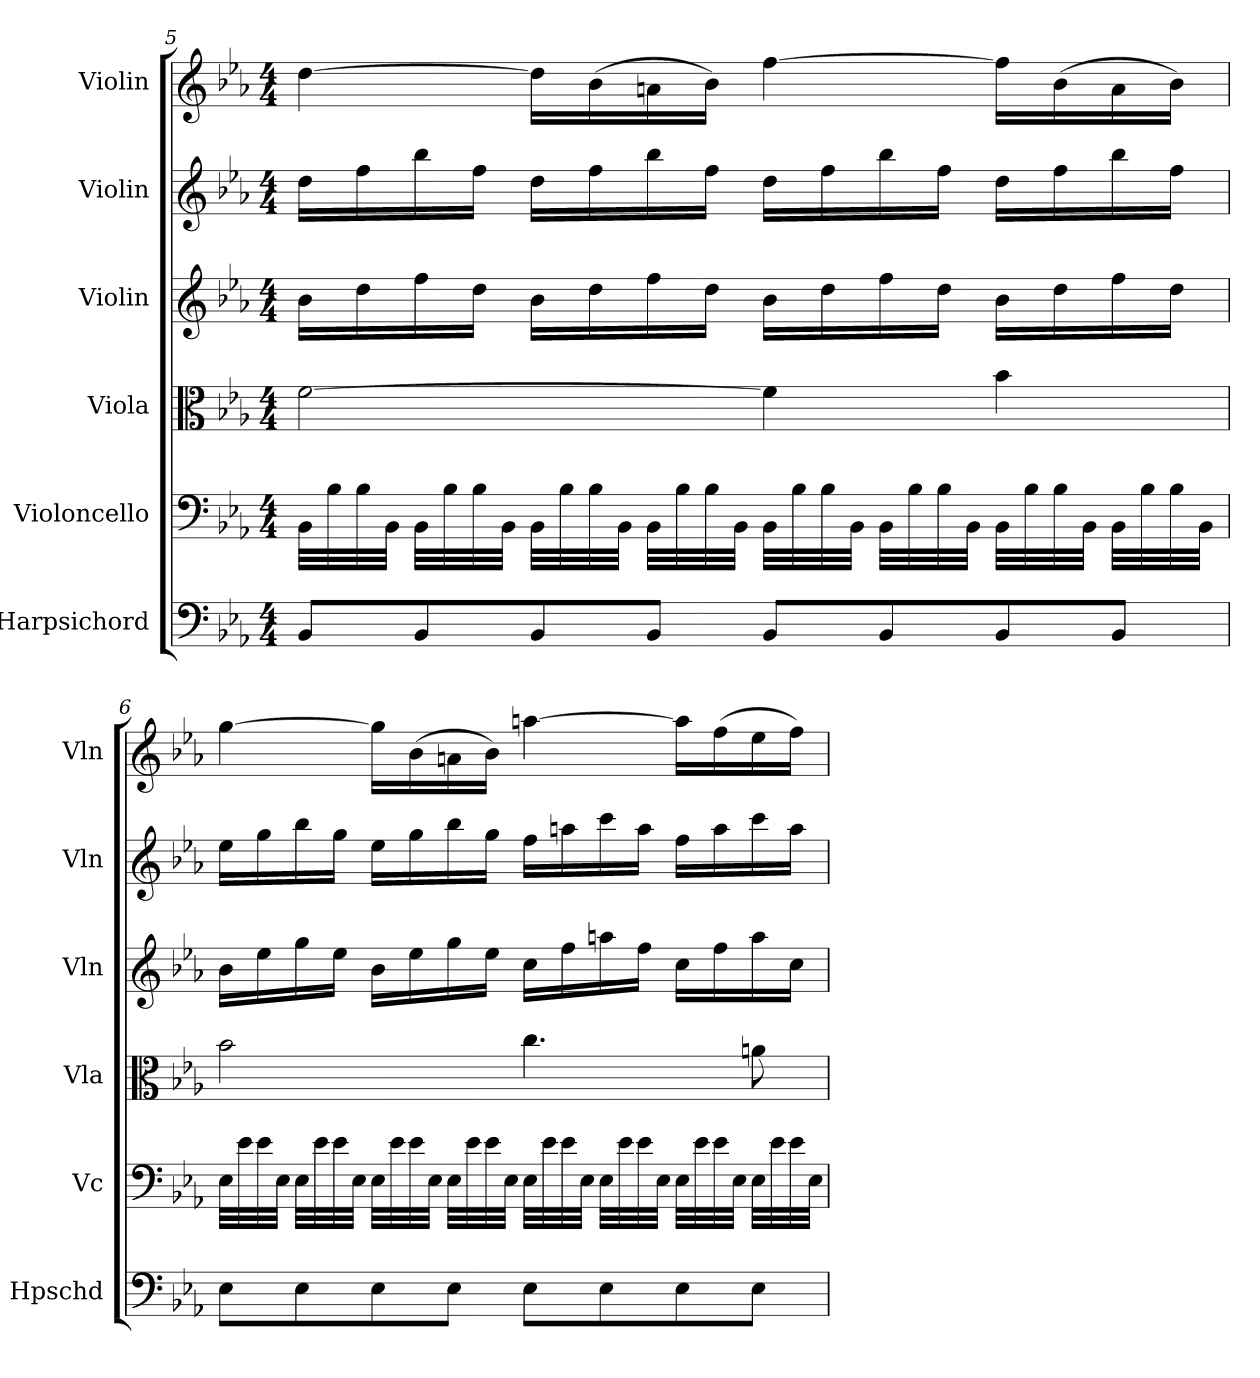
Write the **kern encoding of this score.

**kern	**kern	**kern	**kern	**kern	**kern
*part6	*part5	*part4	*part3	*part2	*part1
*staff6	*staff5	*staff4	*staff3	*staff2	*staff1
*I"Harpsichord	*I"Violoncello	*I"Viola	*I"Violin	*I"Violin	*I"Violin
*I'Hpschd	*I'Vc	*I'Vla	*I'Vln	*I'Vln	*I'Vln
*clefF4	*clefF4	*clefC3	*clefG2	*clefG2	*clefG2
*k[b-e-a-]	*k[b-e-a-]	*k[b-e-a-]	*k[b-e-a-]	*k[b-e-a-]	*k[b-e-a-]
*E-:	*E-:	*E-:	*E-:	*E-:	*E-:
*M4/4	*M4/4	*M4/4	*M4/4	*M4/4	*M4/4
=5	=5	=5	=5	=5	=5
8BB-/L	32BB-\LLL	[2f\	16b-\LL	16dd\LL	[4dd\
.	32B-\	.	.	.	.
.	32B-\	.	16dd\	16ff\	.
.	32BB-\JJJ	.	.	.	.
8BB-/	32BB-\LLL	.	16ff\	16bb-\	.
.	32B-\	.	.	.	.
.	32B-\	.	16dd\JJ	16ff\JJ	.
.	32BB-\JJJ	.	.	.	.
8BB-/	32BB-\LLL	.	16b-\LL	16dd\LL	16dd\LL]
.	32B-\	.	.	.	.
.	32B-\	.	16dd\	16ff\	(16b-\
.	32BB-\JJJ	.	.	.	.
8BB-/J	32BB-\LLL	.	16ff\	16bb-\	16an\
.	32B-\	.	.	.	.
.	32B-\	.	16dd\JJ	16ff\JJ	16b-\JJ)
.	32BB-\JJJ	.	.	.	.
8BB-/L	32BB-\LLL	4f\]	16b-\LL	16dd\LL	[4ff\
.	32B-\	.	.	.	.
.	32B-\	.	16dd\	16ff\	.
.	32BB-\JJJ	.	.	.	.
8BB-/	32BB-\LLL	.	16ff\	16bb-\	.
.	32B-\	.	.	.	.
.	32B-\	.	16dd\JJ	16ff\JJ	.
.	32BB-\JJJ	.	.	.	.
8BB-/	32BB-\LLL	4b-\	16b-\LL	16dd\LL	16ff\LL]
.	32B-\	.	.	.	.
.	32B-\	.	16dd\	16ff\	(16b-\
.	32BB-\JJJ	.	.	.	.
8BB-/J	32BB-\LLL	.	16ff\	16bb-\	16a\
.	32B-\	.	.	.	.
.	32B-\	.	16dd\JJ	16ff\JJ	16b-\JJ)
.	32BB-\JJJ	.	.	.	.
=6	=6	=6	=6	=6	=6
8E-\L	32E-\LLL	2b-\	16b-\LL	16ee-\LL	[4gg\
.	32e-\	.	.	.	.
.	32e-\	.	16ee-\	16gg\	.
.	32E-\JJJ	.	.	.	.
8E-\	32E-\LLL	.	16gg\	16bb-\	.
.	32e-\	.	.	.	.
.	32e-\	.	16ee-\JJ	16gg\JJ	.
.	32E-\JJJ	.	.	.	.
8E-\	32E-\LLL	.	16b-\LL	16ee-\LL	16gg\LL]
.	32e-\	.	.	.	.
.	32e-\	.	16ee-\	16gg\	(16b-\
.	32E-\JJJ	.	.	.	.
8E-\J	32E-\LLL	.	16gg\	16bb-\	16an\
.	32e-\	.	.	.	.
.	32e-\	.	16ee-\JJ	16gg\JJ	16b-\JJ)
.	32E-\JJJ	.	.	.	.
8E-\L	32E-\LLL	4.cc\	16cc\LL	16ff\LL	[4aan\
.	32e-\	.	.	.	.
.	32e-\	.	16ff\	16aan\	.
.	32E-\JJJ	.	.	.	.
8E-\	32E-\LLL	.	16aan\	16ccc\	.
.	32e-\	.	.	.	.
.	32e-\	.	16ff\JJ	16aa\JJ	.
.	32E-\JJJ	.	.	.	.
8E-\	32E-\LLL	.	16cc\LL	16ff\LL	16aa\LL]
.	32e-\	.	.	.	.
.	32e-\	.	16ff\	16aa\	(16ff\
.	32E-\JJJ	.	.	.	.
8E-\J	32E-\LLL	8an\	16aa\	16ccc\	16ee-\
.	32e-\	.	.	.	.
.	32e-\	.	16cc\JJ	16aa\JJ	16ff\JJ)
.	32E-\JJJ	.	.	.	.
=	=	=	=	=	=
*-	*-	*-	*-	*-	*-
